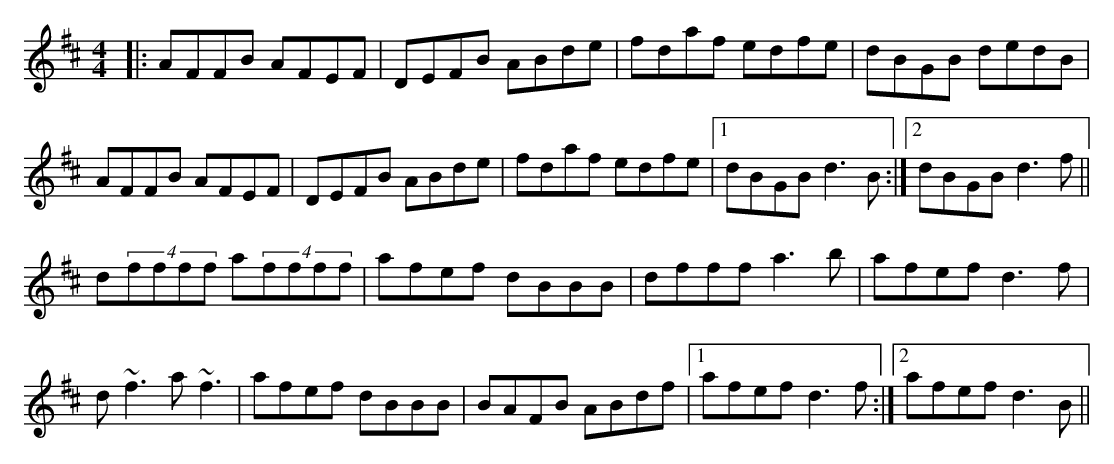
X:1
M:4/4
K:D
|:AFFB AFEF|DEFB ABde|fdaf edfe|dBGB dedB|
AFFB AFEF|DEFB ABde|fdaf edfe|1 dBGB d3B:|2 dBGB d3f||
d(4ffff a(4ffff|afef dBBB|dfff a3b|afef d3f|
d~f3 a~f3|afef dBBB|BAFB ABdf|1 afef d3f:|2 afef d3B||
